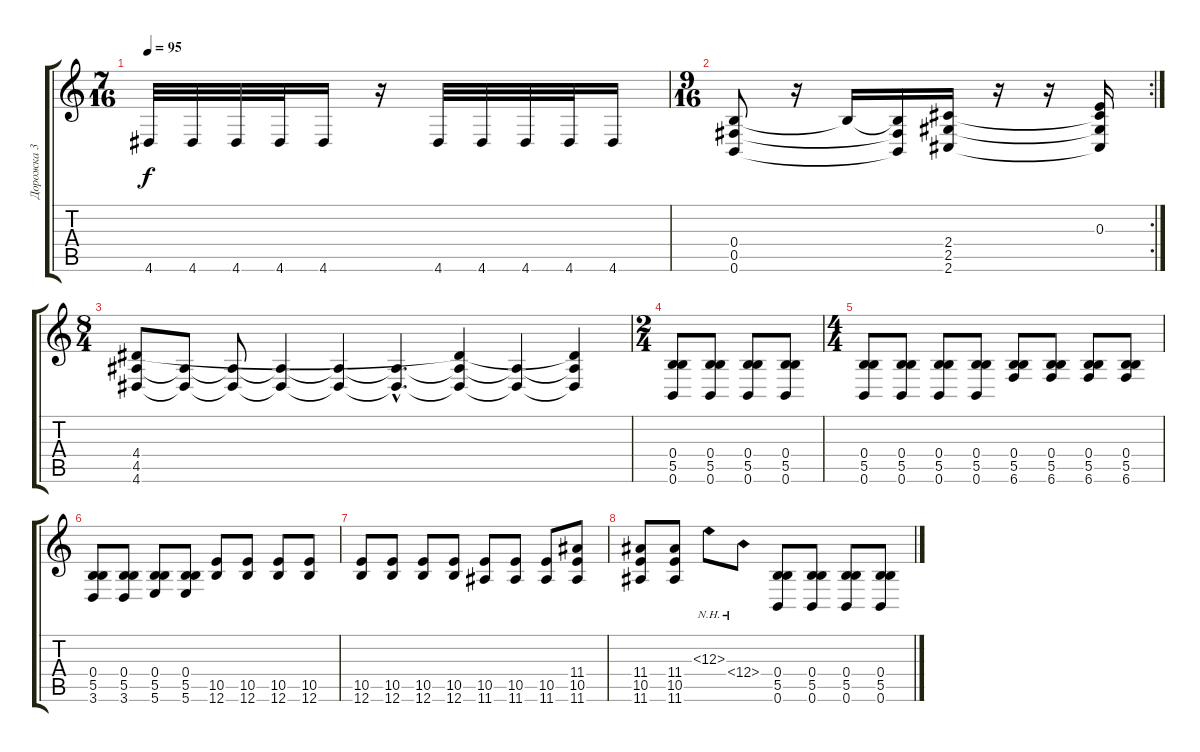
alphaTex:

\track ("Дорожка 3" "Дорожка 3") {instrument distortionguitar}
\staff {score tabs}
\tuning (Db4 Ab3 E3 B2 Gb2 B1) {hide}
\ts (7 16)
\tempo 95
\clef g2
\ks c
4.6.32{dy f} 4.6.32 4.6.32 4.6.32 4.6.16 r.16 4.6.32 4.6.32 4.6.32 4.6.32 4.6.16 |
\rc 2
\ts (9 16)
(0.4 0.5 0.6).8 r.16 0.4{t}.16 (0.4{t} 0.5{t} 0.6{t}).16 (2.4 2.5 2.6).16 r.16 r.16 (0.3 2.4{t} 2.5{t} 2.6{t}).16 |
\ts (8 4)
(4.4 4.5 4.6).8 (4.5{t} 4.6{t}).8 (4.5{t} 4.6{t}).8 (4.5{t} 4.6{t}).4 (4.5{t} 4.6{t}).4 (4.5{hac t} 4.6{hac t}).4{d} (4.4{t} 4.5{t} 4.6{t}).4 (4.5{t} 4.6{t}).4 (4.4{t} 4.5{t} 4.6{t}).4 |
\ts (2 4)
(0.4 5.5 0.6).8 (0.4 5.5 0.6).8 (0.4 5.5 0.6).8 (0.4 5.5 0.6).8 |
\ts (4 4)
(0.4 5.5 0.6).8 (0.4 5.5 0.6).8 (0.4 5.5 0.6).8 (0.4 5.5 0.6).8 (0.4 5.5 6.6).8 (0.4 5.5 6.6).8 (0.4 5.5 6.6).8 (0.4 5.5 6.6).8 |
(0.4 5.5 3.6).8 (0.4 5.5 3.6).8 (0.4 5.5 5.6).8 (0.4 5.5 5.6).8 (10.5 12.6).8 (10.5 12.6).8 (10.5 12.6).8 (10.5 12.6).8 |
(10.5 12.6).8 (10.5 12.6).8 (10.5 12.6).8 (10.5 12.6).8 (10.5 11.6).8 (10.5 11.6).8 (10.5 11.6).8 (11.4 10.5 11.6).8 |
(11.4 10.5 11.6).8 (11.4 10.5 11.6).8 12.3{nh}.8 12.4{nh}.8 (0.4 5.5 0.6).8 (0.4 5.5 0.6).8 (0.4 5.5 0.6).8 (0.4 5.5 0.6).8
